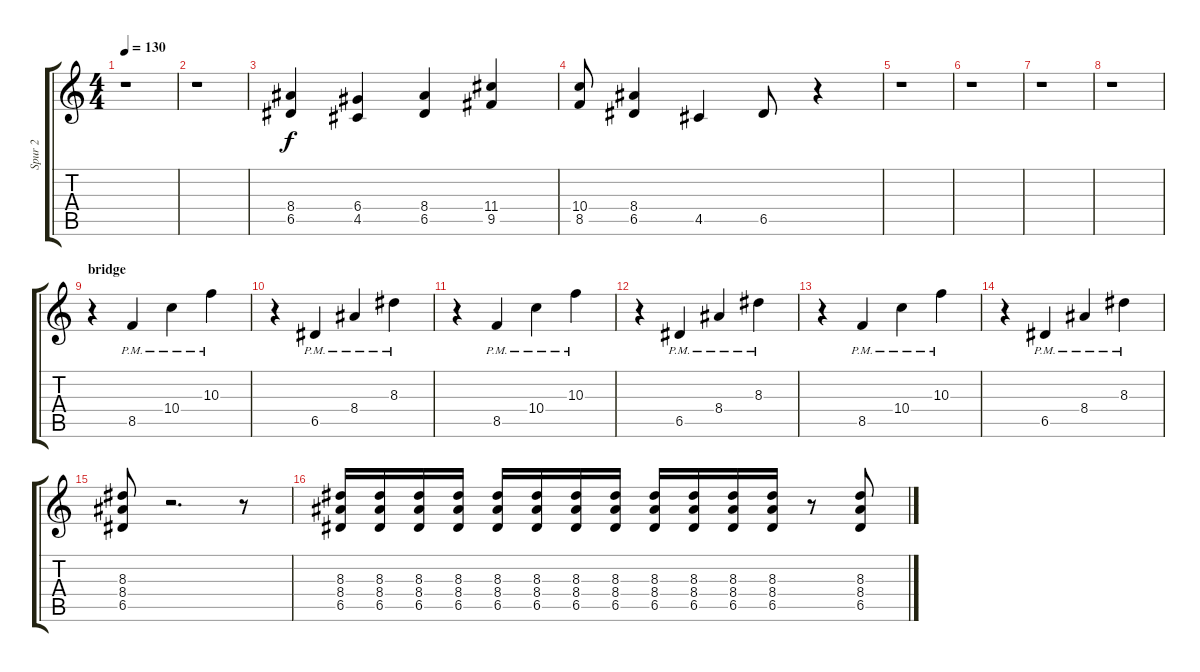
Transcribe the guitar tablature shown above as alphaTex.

\track ("Spur 2" "Spur 2") {instrument distortionguitar}
\staff {score tabs}
\tuning (E4 B3 G3 D3 A2 E2) {hide}
\ts (4 4)
\tempo 130
\clef g2
\ks c
r.1{dy f} |
r.1 |
(8.4 6.5).4 (6.4 4.5).4 (8.4 6.5).4 (11.4 9.5).4 |
(10.4 8.5).8 (8.4 6.5).4 4.5.4 6.5.8 r.4 |
r.1 |
r.1 |
r.1 |
r.1 |
\section ("" "bridge")
r.4 8.5{pm}.4 10.4{pm}.4 10.3{pm}.4 |
r.4 6.5{pm}.4 8.4{pm}.4 8.3{pm}.4 |
r.4 8.5{pm}.4 10.4{pm}.4 10.3{pm}.4 |
r.4 6.5{pm}.4 8.4{pm}.4 8.3{pm}.4 |
r.4 8.5{pm}.4 10.4{pm}.4 10.3{pm}.4 |
r.4 6.5{pm}.4 8.4{pm}.4 8.3{pm}.4 |
(8.3 8.4 6.5).8 r.2{d} r.8 |
(8.3 8.4 6.5).16 (8.3 8.4 6.5).16 (8.3 8.4 6.5).16 (8.3 8.4 6.5).16 (8.3 8.4 6.5).16 (8.3 8.4 6.5).16 (8.3 8.4 6.5).16 (8.3 8.4 6.5).16 (8.3 8.4 6.5).16 (8.3 8.4 6.5).16 (8.3 8.4 6.5).16 (8.3 8.4 6.5).16 r.8 (8.3 8.4 6.5).8
